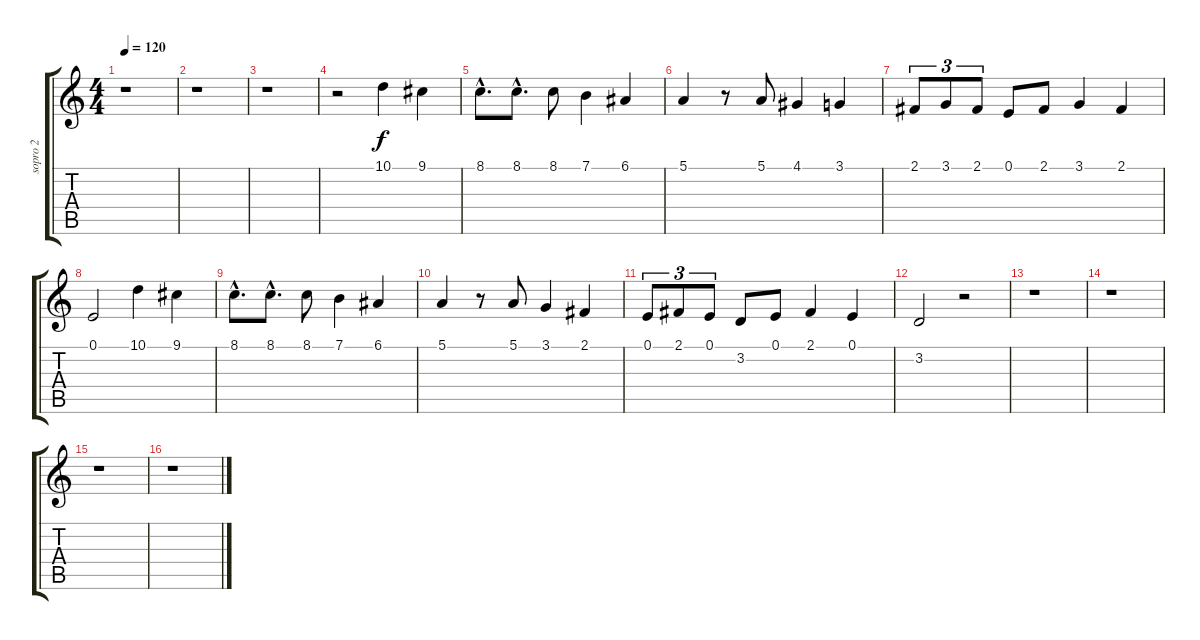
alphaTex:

\track ("sopro 2" "sopro 2") {instrument flute}
\staff {score tabs}
\tuning (E4 B3 G3 D3 A2 E2) {hide}
\ts (4 4)
\tempo 120
\clef g2
\ks c
r.1{dy f} |
r.1 |
r.1 |
r.2 10.1.4 9.1.4 |
8.1{hac}.8{d} 8.1{hac}.8{d} 8.1.8 7.1.4 6.1.4 |
5.1.4 r.8 5.1.8 4.1.4 3.1.4 |
2.1.8{tu (3 2)} 3.1.8{tu (3 2)} 2.1.8{tu (3 2)} 0.1.8 2.1.8 3.1.4 2.1.4 |
0.1.2 10.1.4 9.1.4 |
8.1{hac}.8{d} 8.1{hac}.8{d} 8.1.8 7.1.4 6.1.4 |
5.1.4 r.8 5.1.8 3.1.4 2.1.4 |
0.1.8{tu (3 2)} 2.1.8{tu (3 2)} 0.1.8{tu (3 2)} 3.2.8 0.1.8 2.1.4 0.1.4 |
3.2.2 r.2 |
r.1 |
r.1 |
r.1 |
r.1
